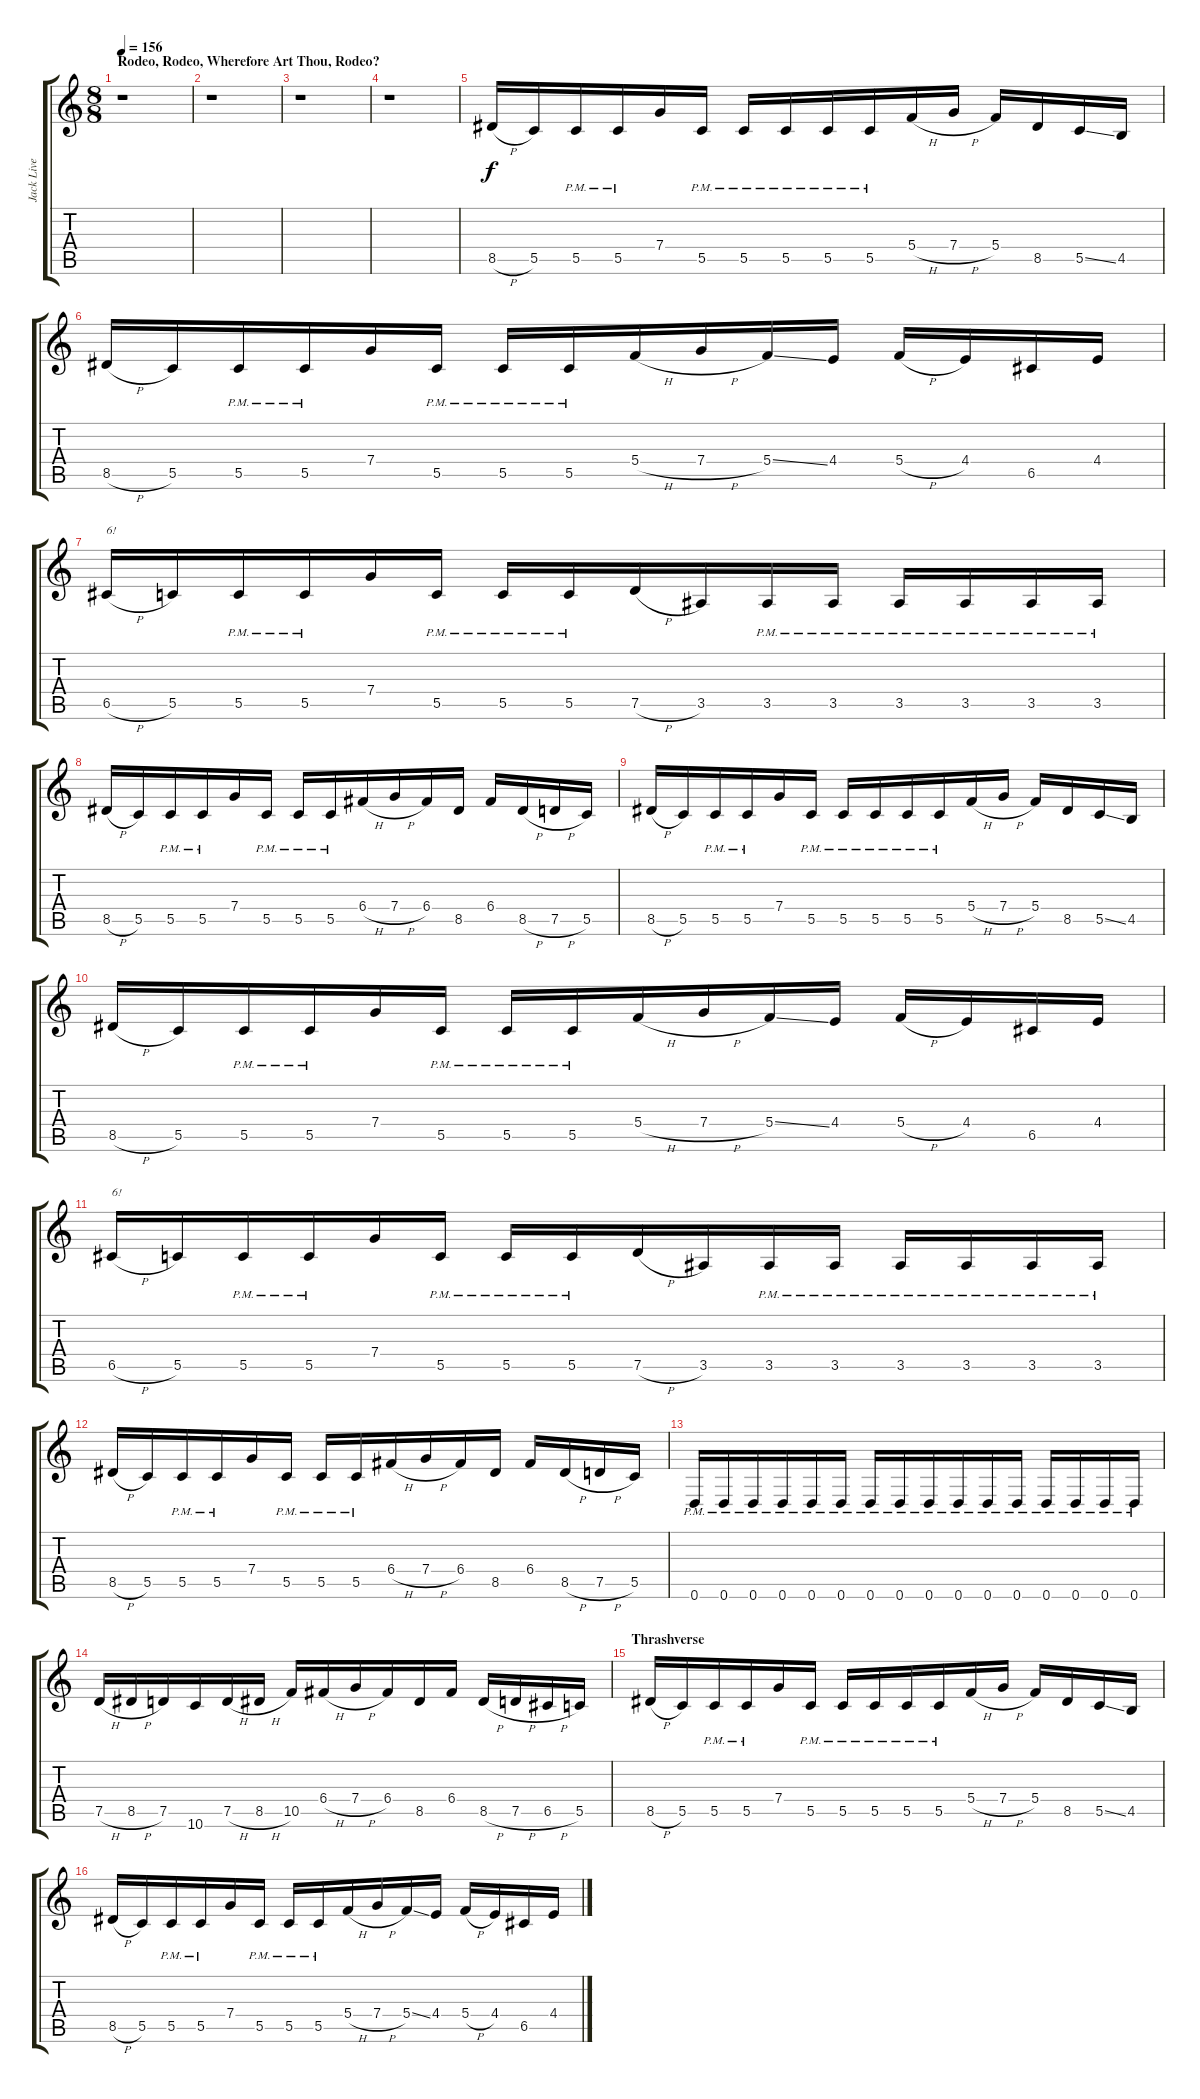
\track ("Jack Live" "Jack Live") {instrument distortionguitar}
\staff {score tabs}
\tuning (D4 A3 F3 C3 G2 D2) {hide}
\ts (8 8)
\section ("" "Rodeo, Rodeo, Wherefore Art Thou, Rodeo?")
\tempo 156
\clef g2
\ks c
r.1{dy f} |
r.1 |
r.1 |
r.1 |
8.5{h}.16 5.5.16 5.5{pm}.16 5.5{pm}.16 7.4.16 5.5{pm}.16 5.5{pm}.16 5.5{pm}.16 5.5{pm}.16 5.5{pm}.16 5.4{h}.16 7.4{h}.16 5.4.16 8.5.16 5.5{ss}.16 4.5.16 |
8.5{h}.16 5.5.16 5.5{pm}.16 5.5{pm}.16 7.4.16 5.5{pm}.16 5.5{pm}.16 5.5{pm}.16 5.4{h}.16 7.4{h}.16 5.4{ss}.16 4.4.16 5.4{h}.16 4.4.16 6.5.16 4.4.16 |
6.5{h}.16{txt "6!"} 5.5.16 5.5{pm}.16 5.5{pm}.16 7.4.16 5.5{pm}.16 5.5{pm}.16 5.5{pm}.16 7.5{h}.16 3.5.16 3.5{pm}.16 3.5{pm}.16 3.5{pm}.16 3.5{pm}.16 3.5{pm}.16 3.5{pm}.16 |
8.5{h}.16 5.5.16 5.5{pm}.16 5.5{pm}.16 7.4.16 5.5{pm}.16 5.5{pm}.16 5.5{pm}.16 6.4{h}.16 7.4{h}.16 6.4.16 8.5.16 6.4.16 8.5{h}.16 7.5{h}.16 5.5.16 |
8.5{h}.16 5.5.16 5.5{pm}.16 5.5{pm}.16 7.4.16 5.5{pm}.16 5.5{pm}.16 5.5{pm}.16 5.5{pm}.16 5.5{pm}.16 5.4{h}.16 7.4{h}.16 5.4.16 8.5.16 5.5{ss}.16 4.5.16 |
8.5{h}.16 5.5.16 5.5{pm}.16 5.5{pm}.16 7.4.16 5.5{pm}.16 5.5{pm}.16 5.5{pm}.16 5.4{h}.16 7.4{h}.16 5.4{ss}.16 4.4.16 5.4{h}.16 4.4.16 6.5.16 4.4.16 |
6.5{h}.16{txt "6!"} 5.5.16 5.5{pm}.16 5.5{pm}.16 7.4.16 5.5{pm}.16 5.5{pm}.16 5.5{pm}.16 7.5{h}.16 3.5.16 3.5{pm}.16 3.5{pm}.16 3.5{pm}.16 3.5{pm}.16 3.5{pm}.16 3.5{pm}.16 |
8.5{h}.16 5.5.16 5.5{pm}.16 5.5{pm}.16 7.4.16 5.5{pm}.16 5.5{pm}.16 5.5{pm}.16 6.4{h}.16 7.4{h}.16 6.4.16 8.5.16 6.4.16 8.5{h}.16 7.5{h}.16 5.5.16 |
0.6{pm}.16 0.6{pm}.16 0.6{pm}.16 0.6{pm}.16 0.6{pm}.16 0.6{pm}.16 0.6{pm}.16 0.6{pm}.16 0.6{pm}.16 0.6{pm}.16 0.6{pm}.16 0.6{pm}.16 0.6{pm}.16 0.6{pm}.16 0.6{pm}.16 0.6{pm}.16 |
7.5{h}.16 8.5{h}.16 7.5.16 10.6.16 7.5{h}.16 8.5{h}.16 10.5.16 6.4{h}.16 7.4{h}.16 6.4.16 8.5.16 6.4.16 8.5{h}.16 7.5{h}.16 6.5{h}.16 5.5.16 |
\section ("" "Thrashverse")
8.5{h}.16 5.5.16 5.5{pm}.16 5.5{pm}.16 7.4.16 5.5{pm}.16 5.5{pm}.16 5.5{pm}.16 5.5{pm}.16 5.5{pm}.16 5.4{h}.16 7.4{h}.16 5.4.16 8.5.16 5.5{ss}.16 4.5.16 |
8.5{h}.16 5.5.16 5.5{pm}.16 5.5{pm}.16 7.4.16 5.5{pm}.16 5.5{pm}.16 5.5{pm}.16 5.4{h}.16 7.4{h}.16 5.4{ss}.16 4.4.16 5.4{h}.16 4.4.16 6.5.16 4.4.16
